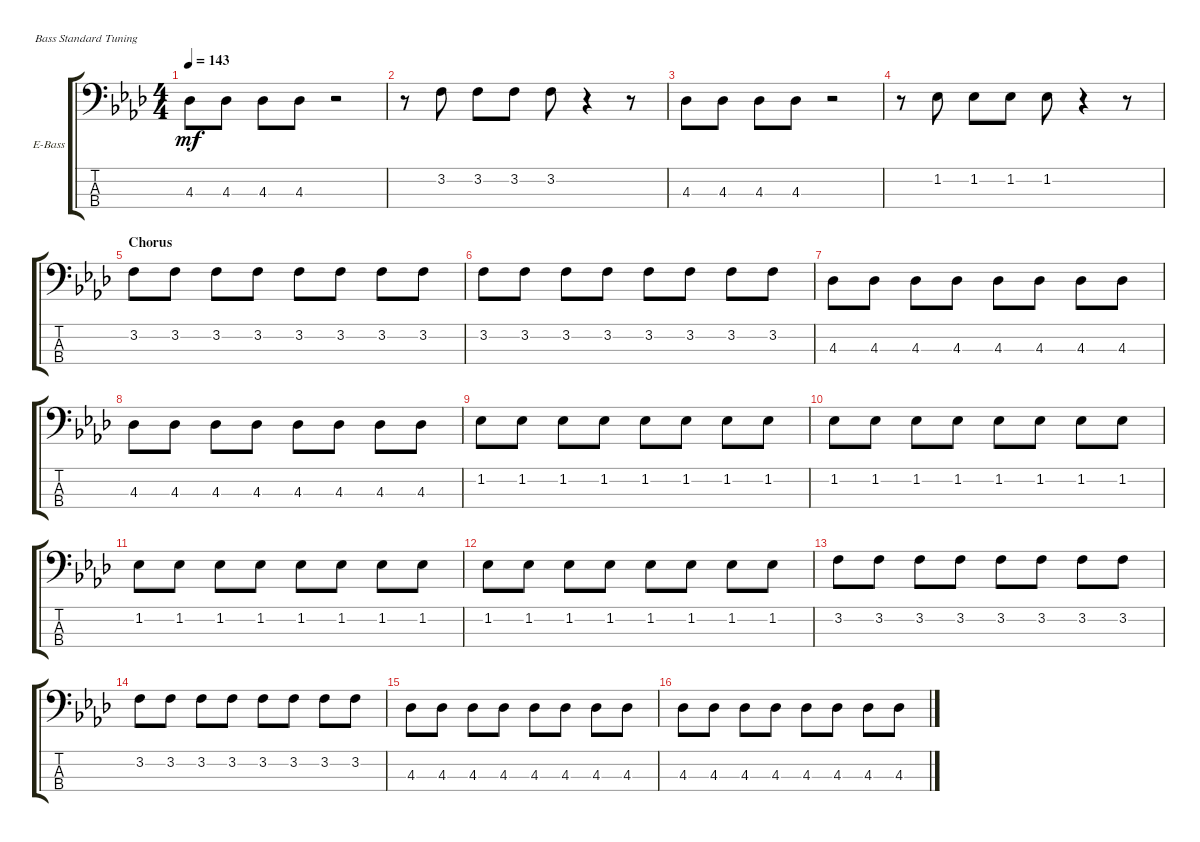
\defaultSystemsLayout 4
\bracketExtendMode groupsimilarinstruments
\firstSystemTrackNameOrientation horizontal
\otherSystemsTrackNameOrientation horizontal
\track ("Electric Bass" "E-Bass") {instrument electricbassfinger}
\staff {score tabs}
\tuning (G2 D2 A1 E1)
\ts (4 4)
\tempo 143
\clef f4
\ks fminor
4.3.8{dy mf} 4.3.8 4.3.8 4.3.8 r.2 |
r.8 3.2.8 3.2.8 3.2.8 3.2.8 r.4 r.8 |
4.3.8 4.3.8 4.3.8 4.3.8 r.2 |
r.8 1.2.8 1.2.8 1.2.8 1.2.8 r.4 r.8 |
\section ("" "Chorus")
3.2.8 3.2.8 3.2.8 3.2.8 3.2.8 3.2.8 3.2.8 3.2.8 |
3.2.8 3.2.8 3.2.8 3.2.8 3.2.8 3.2.8 3.2.8 3.2.8 |
4.3.8 4.3.8 4.3.8 4.3.8 4.3.8 4.3.8 4.3.8 4.3.8 |
4.3.8 4.3.8 4.3.8 4.3.8 4.3.8 4.3.8 4.3.8 4.3.8 |
1.2.8 1.2.8 1.2.8 1.2.8 1.2.8 1.2.8 1.2.8 1.2.8 |
1.2.8 1.2.8 1.2.8 1.2.8 1.2.8 1.2.8 1.2.8 1.2.8 |
1.2.8 1.2.8 1.2.8 1.2.8 1.2.8 1.2.8 1.2.8 1.2.8 |
1.2.8 1.2.8 1.2.8 1.2.8 1.2.8 1.2.8 1.2.8 1.2.8 |
3.2.8 3.2.8 3.2.8 3.2.8 3.2.8 3.2.8 3.2.8 3.2.8 |
3.2.8 3.2.8 3.2.8 3.2.8 3.2.8 3.2.8 3.2.8 3.2.8 |
4.3.8 4.3.8 4.3.8 4.3.8 4.3.8 4.3.8 4.3.8 4.3.8 |
4.3.8 4.3.8 4.3.8 4.3.8 4.3.8 4.3.8 4.3.8 4.3.8
